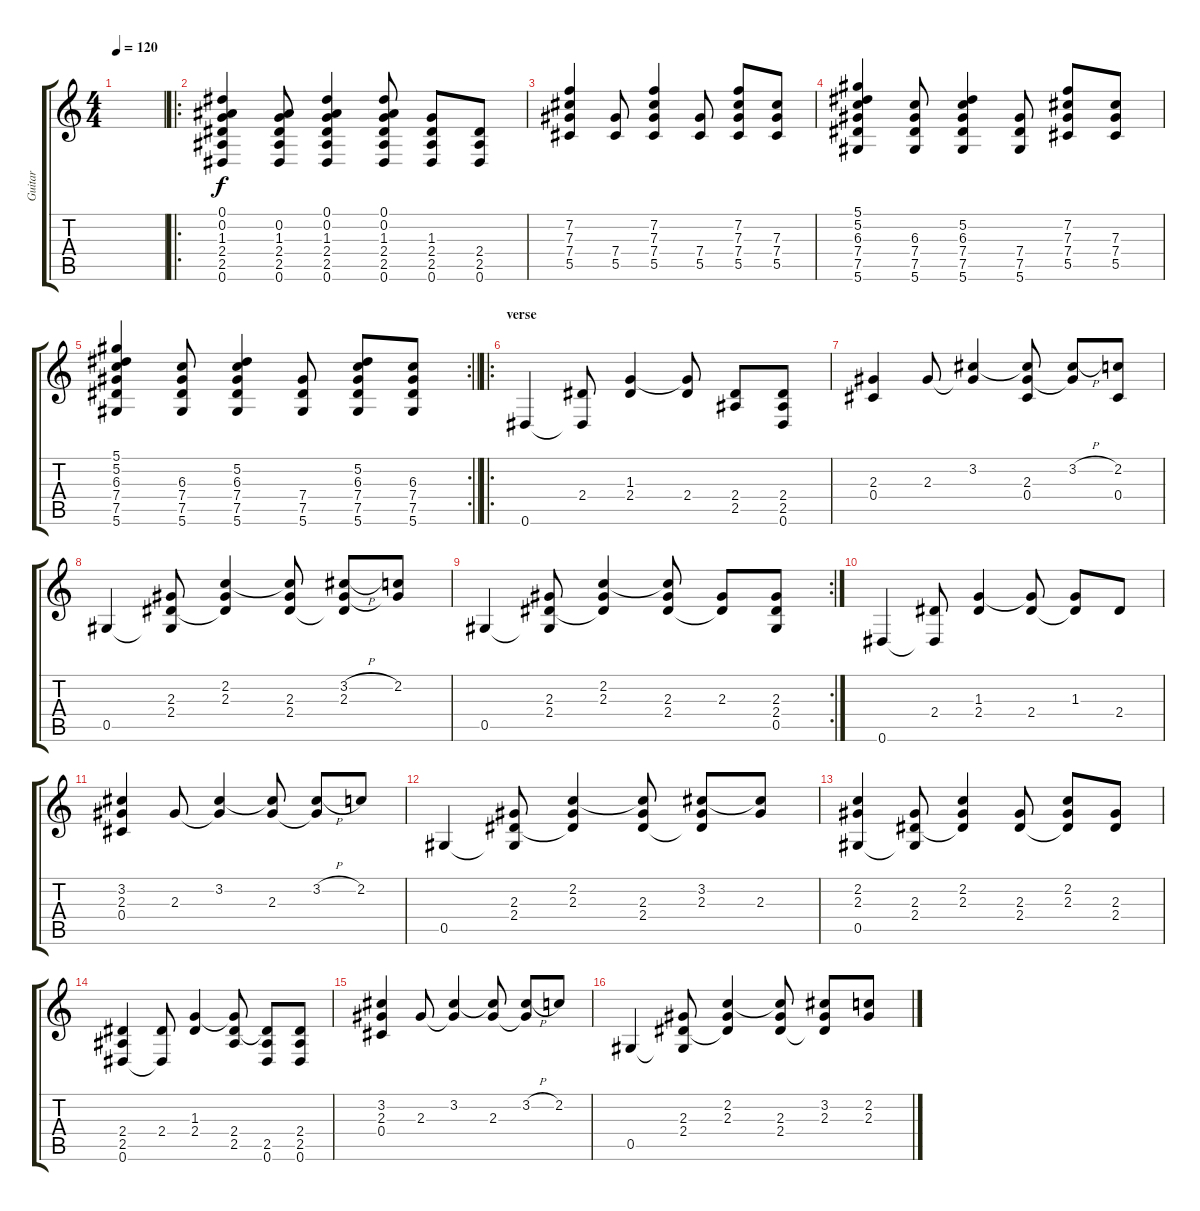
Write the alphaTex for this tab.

\track ("Guitar" "Guitar") {instrument acousticguitarsteel}
\staff {score tabs}
\tuning (Eb4 Bb3 Gb3 Db3 Ab2 Eb2) {hide}
\ts (4 4)
\tempo 120
\clef g2
\ks c
|
\ro
(0.1 0.2 1.3 2.4 2.5 0.6).4 (0.2 1.3 2.4 2.5 0.6).8 (0.1 0.2 1.3 2.4 2.5 0.6).4 (0.1 0.2 1.3 2.4 2.5 0.6).8 (1.3 2.4 2.5 0.6).8 (2.4 2.5 0.6).8 |
(7.2 7.3 7.4 5.5).4 (7.4 5.5).8 (7.2 7.3 7.4 5.5).4 (7.4 5.5).8 (7.2 7.3 7.4 5.5).8 (7.3 7.4 5.5).8 |
(5.1 5.2 6.3 7.4 7.5 5.6).4 (6.3 7.4 7.5 5.6).8 (5.2 6.3 7.4 7.5 5.6).4 (7.4 7.5 5.6).8 (7.2 7.3 7.4 5.5).8 (7.3 7.4 5.5).8 |
\rc 2
\barLineRight lightlight
(5.1 5.2 6.3 7.4 7.5 5.6).4 (6.3 7.4 7.5 5.6).8 (5.2 6.3 7.4 7.5 5.6).4 (7.4 7.5 5.6).8 (5.2 6.3 7.4 7.5 5.6).8 (6.3 7.4 7.5 5.6).8 |
\ro
\section ("" "verse")
0.6.4 (2.4 0.6{t}).8 (1.3 2.4).4 (1.3{t} 2.4).8 (2.4 2.5).8 (2.4 2.5 0.6).8 |
(2.3 0.4).4 2.3.8 (3.2 2.3{t}).4 (3.2{t} 2.3 0.4).8 (3.2{h} 2.3{t}).8 (2.2 0.4).8 |
0.5.4 (2.3 2.4 0.5{t}).8 (2.2 2.3 2.4{t}).4 (2.2{t} 2.3 2.4).8 (3.2{h} 2.3 2.4{t}).8 (2.2 2.3{t}).8 |
\rc 2
0.5.4 (2.3 2.4 0.5{t}).8 (2.2 2.3 2.4{t}).4 (2.2{t} 2.3 2.4).8 (2.3 2.4{t}).8 (2.3 2.4 0.5).8 |
0.6.4 (2.4 0.6{t}).8 (1.3 2.4).4 (1.3{t} 2.4).8 (1.3 2.4{t}).8 2.4.8 |
(3.2 2.3 0.4).4 2.3.8 (3.2 2.3{t}).4 (3.2{t} 2.3).8 (3.2{h} 2.3{t}).8 2.2.8 |
0.5.4 (2.3 2.4 0.5{t}).8 (2.2 2.3 2.4{t}).4 (2.2{t} 2.3 2.4).8 (3.2 2.3 2.4{t}).8 (3.2{t} 2.3).8 |
(2.2 2.3 0.5).4 (2.3 2.4 0.5{t}).8 (2.2 2.3 2.4{t}).4 (2.3 2.4).8 (2.2 2.3 2.4{t}).8 (2.3 2.4).8 |
(2.4 2.5 0.6).4 (2.4 0.6{t}).8 (1.3 2.4).4 (1.3{t} 2.4 2.5).8 (2.4{t} 2.5 0.6).8 (2.4 2.5 0.6).8 |
(3.2 2.3 0.4).4 2.3.8 (3.2 2.3{t}).4 (3.2{t} 2.3).8 (3.2{h} 2.3{t}).8 2.2.8 |
0.5.4 (2.3 2.4 0.5{t}).8 (2.2 2.3 2.4{t}).4 (2.2{t} 2.3 2.4).8 (3.2 2.3 2.4{t}).8 (2.2 2.3).8
